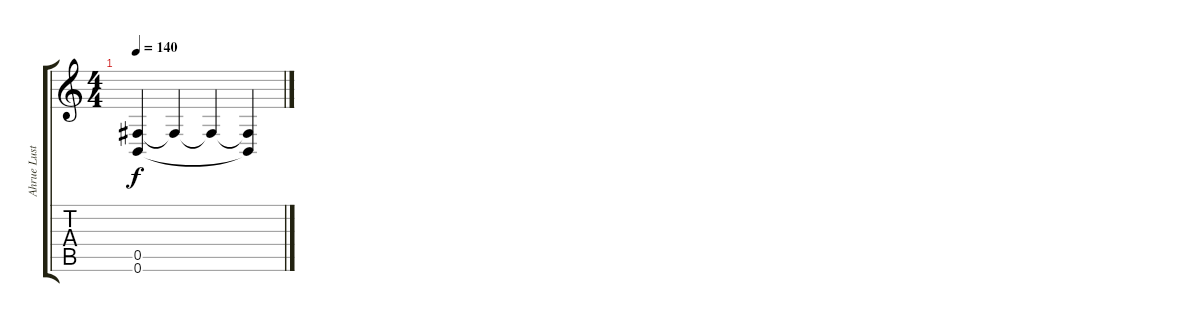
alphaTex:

\track ("Ahrue Luster" "Ahrue Lust") {instrument distortionguitar}
\staff {score tabs}
\tuning (Db4 Ab3 E3 B2 Gb2 B1) {hide}
\ts (4 4)
\tempo 140
\clef g2
\ks c
(0.5{t} 0.6{t}).4{dy f} 0.5{t}.4 0.5{t}.4 (0.5{t} 0.6{t}).4
